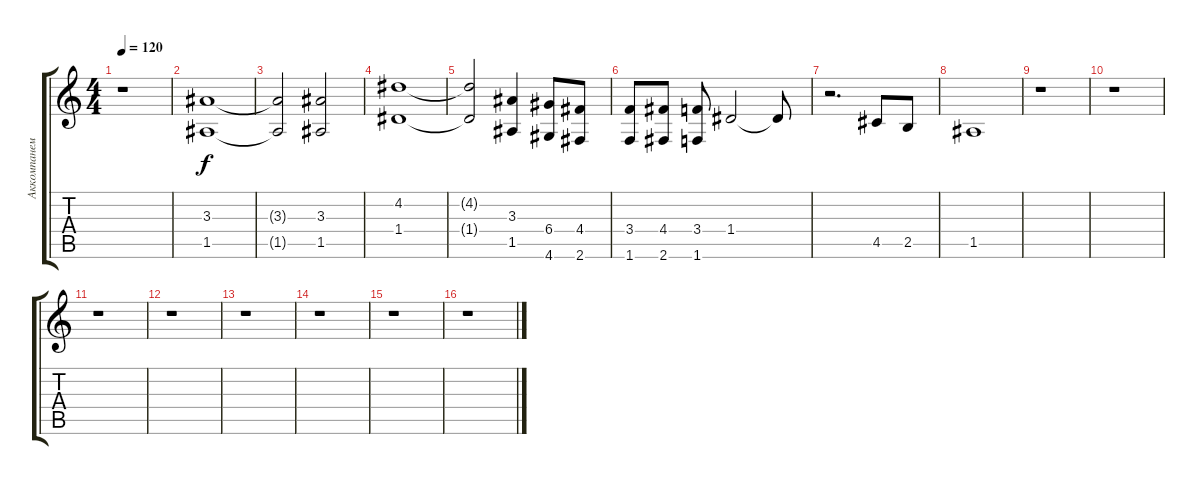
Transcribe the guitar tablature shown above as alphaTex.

\track ("Аккомпанемент" "Аккомпанем") {instrument acousticguitarsteel}
\staff {score tabs}
\tuning (E4 B3 G3 D3 A2 E2) {hide}
\ts (4 4)
\tempo 120
\clef g2
\ks c
r.1{dy f instrument acousticguitarsteel} |
(3.3 1.5).1 |
(3.3{t} 1.5{t}).2 (3.3 1.5).2 |
(4.2 1.4).1 |
(4.2{t} 1.4{t}).2 (3.3 1.5).4 (6.4 4.6).8 (4.4 2.6).8 |
(3.4 1.6).8 (4.4 2.6).8 (3.4 1.6).8 1.4.2 1.4{t}.8 |
r.2{d} 4.5.8 2.5.8 |
1.5.1 |
r.1 |
r.1 |
r.1 |
r.1 |
r.1 |
r.1 |
r.1 |
r.1
